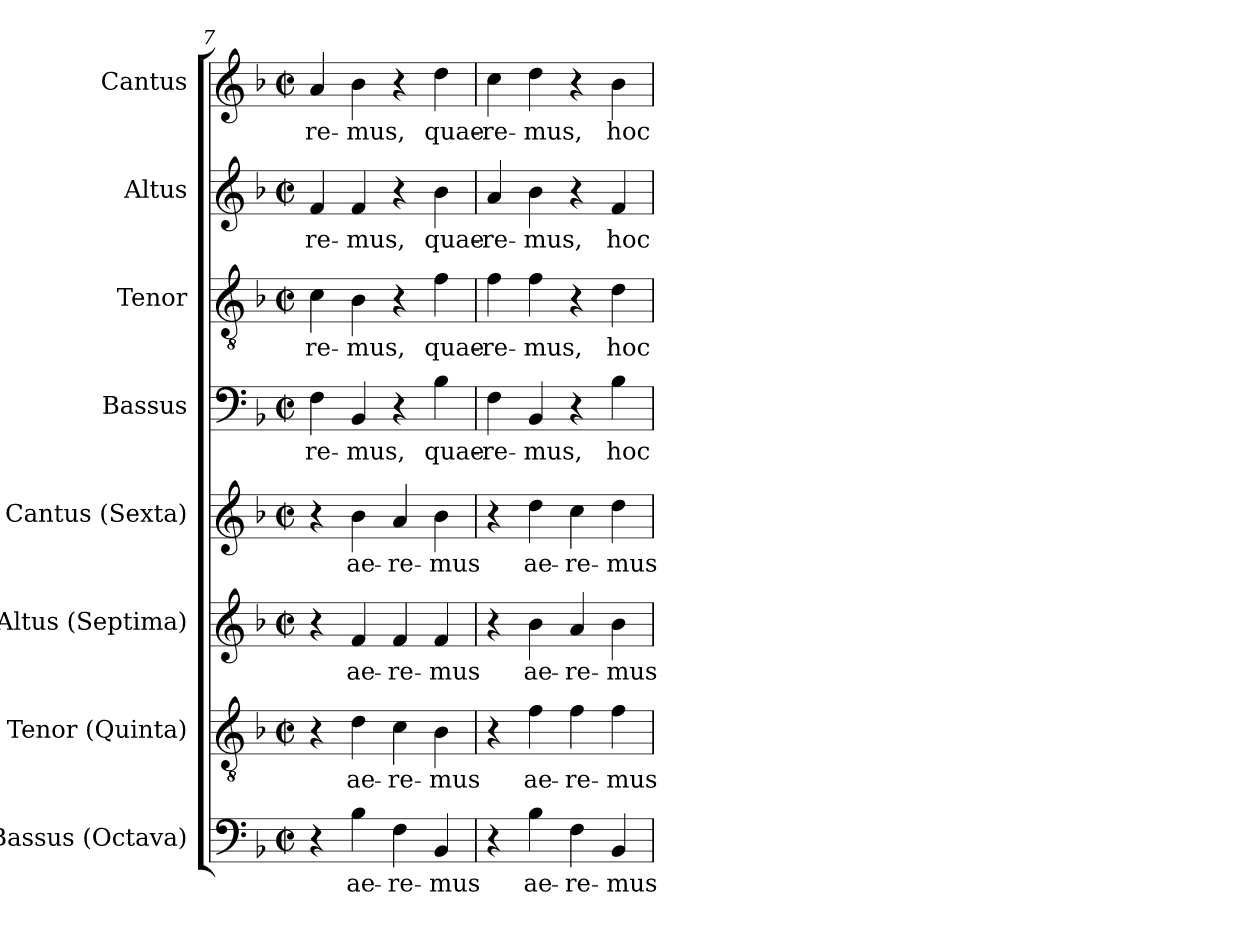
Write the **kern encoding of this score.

**kern	**text	**kern	**text	**kern	**text	**kern	**text	**kern	**text	**kern	**text	**kern	**text	**kern	**text
*part8	*part8	*part7	*part7	*part6	*part6	*part5	*part5	*part4	*part4	*part3	*part3	*part2	*part2	*part1	*part1
*staff8	*staff8	*staff7	*staff7	*staff6	*staff6	*staff5	*staff5	*staff4	*staff4	*staff3	*staff3	*staff2	*staff2	*staff1	*staff1
*I"Bassus (Octava)	*	*I"Tenor (Quinta)	*	*I"Altus (Septima)	*	*I"Cantus (Sexta)	*	*I"Bassus	*	*I"Tenor	*	*I"Altus	*	*I"Cantus	*
*I'B.	*	*I'T.	*	*I'A.	*	*I'S.	*	*I'B.	*	*I'T.	*	*I'A.	*	*I'S.	*
*clefF4	*	*clefGv2	*	*clefG2	*	*clefG2	*	*clefF4	*	*clefGv2	*	*clefG2	*	*clefG2	*
*	*	*ITrd7c12	*	*	*	*	*	*	*	*ITrd7c12	*	*	*	*	*
*k[b-]	*	*k[b-]	*	*k[b-]	*	*k[b-]	*	*k[b-]	*	*k[b-]	*	*k[b-]	*	*k[b-]	*
*F:	*	*F:	*	*F:	*	*F:	*	*F:	*	*F:	*	*F:	*	*F:	*
*M2/2	*	*M2/2	*	*M2/2	*	*M2/2	*	*M2/2	*	*M2/2	*	*M2/2	*	*M2/2	*
*met(c|)	*	*met(c|)	*	*met(c|)	*	*met(c|)	*	*met(c|)	*	*met(c|)	*	*met(c|)	*	*met(c|)	*
=7	=7	=7	=7	=7	=7	=7	=7	=7	=7	=7	=7	=7	=7	=7	=7
!	!	!	!	!	!	!	!	!	!LO:LY:b:color=#000000	!	!	!	!	!	!
!	!	!	!	!	!	!	!	!	!	!	!LO:LY:b:color=#000000	!	!	!	!
!	!	!	!	!	!	!	!	!	!	!	!	!	!LO:LY:b:color=#000000	!	!
!	!	!	!	!	!	!	!	!	!	!	!	!	!	!	!LO:LY:b:color=#000000
4r	.	4r	.	4r	.	4r	.	4Fi\	-re-	4Ci\	-re-	4fi/	-re-	4ai/	-re-
!	!LO:LY:b:color=#000000	!	!	!	!	!	!	!	!	!	!	!	!	!	!
!	!	!	!LO:LY:b:color=#000000	!	!	!	!	!	!	!	!	!	!	!	!
!	!	!	!	!	!LO:LY:b:color=#000000	!	!	!	!	!	!	!	!	!	!
!	!	!	!	!	!	!	!LO:LY:b:color=#000000	!	!	!	!	!	!	!	!
!	!	!	!	!	!	!	!	!	!LO:LY:b:color=#000000	!	!	!	!	!	!
!	!	!	!	!	!	!	!	!	!	!	!LO:LY:b:color=#000000	!	!	!	!
!	!	!	!	!	!	!	!	!	!	!	!	!	!LO:LY:b:color=#000000	!	!
!	!	!	!	!	!	!	!	!	!	!	!	!	!	!	!LO:LY:b:color=#000000
4B-i\	ae-	4Di\	ae-	4fi/	ae-	4b-i\	ae-	4BB-i/	-mus,	4BB-i\	-mus,	4fi/	-mus,	4b-i\	-mus,
!	!LO:LY:b:color=#000000	!	!	!	!	!	!	!	!	!	!	!	!	!	!
!	!	!	!LO:LY:b:color=#000000	!	!	!	!	!	!	!	!	!	!	!	!
!	!	!	!	!	!LO:LY:b:color=#000000	!	!	!	!	!	!	!	!	!	!
!	!	!	!	!	!	!	!LO:LY:b:color=#000000	!	!	!	!	!	!	!	!
4Fi\	-re-	4Ci\	-re-	4fi/	-re-	4ai/	-re-	4r	.	4r	.	4r	.	4r	.
!	!LO:LY:b:color=#000000	!	!	!	!	!	!	!	!	!	!	!	!	!	!
!	!	!	!LO:LY:b:color=#000000	!	!	!	!	!	!	!	!	!	!	!	!
!	!	!	!	!	!LO:LY:b:color=#000000	!	!	!	!	!	!	!	!	!	!
!	!	!	!	!	!	!	!LO:LY:b:color=#000000	!	!	!	!	!	!	!	!
!	!	!	!	!	!	!	!	!	!LO:LY:b:color=#000000	!	!	!	!	!	!
!	!	!	!	!	!	!	!	!	!	!	!LO:LY:b:color=#000000	!	!	!	!
!	!	!	!	!	!	!	!	!	!	!	!	!	!LO:LY:b:color=#000000	!	!
!	!	!	!	!	!	!	!	!	!	!	!	!	!	!	!LO:LY:b:color=#000000
4BB-i/	-mus	4BB-i\	-mus	4fi/	-mus	4b-i\	-mus	4B-i\	quae-	4Fi\	quae-	4b-i\	quae-	4ddi\	quae-
=8	=8	=8	=8	=8	=8	=8	=8	=8	=8	=8	=8	=8	=8	=8	=8
!	!	!	!	!	!	!	!	!	!LO:LY:b:color=#000000	!	!	!	!	!	!
!	!	!	!	!	!	!	!	!	!	!	!LO:LY:b:color=#000000	!	!	!	!
!	!	!	!	!	!	!	!	!	!	!	!	!	!LO:LY:b:color=#000000	!	!
!	!	!	!	!	!	!	!	!	!	!	!	!	!	!	!LO:LY:b:color=#000000
4r	.	4r	.	4r	.	4r	.	4Fi\	-re-	4Fi\	-re-	4ai/	-re-	4cci\	-re-
!	!LO:LY:b:color=#000000	!	!	!	!	!	!	!	!	!	!	!	!	!	!
!	!	!	!LO:LY:b:color=#000000	!	!	!	!	!	!	!	!	!	!	!	!
!	!	!	!	!	!LO:LY:b:color=#000000	!	!	!	!	!	!	!	!	!	!
!	!	!	!	!	!	!	!LO:LY:b:color=#000000	!	!	!	!	!	!	!	!
!	!	!	!	!	!	!	!	!	!LO:LY:b:color=#000000	!	!	!	!	!	!
!	!	!	!	!	!	!	!	!	!	!	!LO:LY:b:color=#000000	!	!	!	!
!	!	!	!	!	!	!	!	!	!	!	!	!	!LO:LY:b:color=#000000	!	!
!	!	!	!	!	!	!	!	!	!	!	!	!	!	!	!LO:LY:b:color=#000000
4B-i\	ae-	4Fi\	ae-	4b-i\	ae-	4ddi\	ae-	4BB-i/	-mus,	4Fi\	-mus,	4b-i\	-mus,	4ddi\	-mus,
!	!LO:LY:b:color=#000000	!	!	!	!	!	!	!	!	!	!	!	!	!	!
!	!	!	!LO:LY:b:color=#000000	!	!	!	!	!	!	!	!	!	!	!	!
!	!	!	!	!	!LO:LY:b:color=#000000	!	!	!	!	!	!	!	!	!	!
!	!	!	!	!	!	!	!LO:LY:b:color=#000000	!	!	!	!	!	!	!	!
4Fi\	-re-	4Fi\	-re-	4ai/	-re-	4cci\	-re-	4r	.	4r	.	4r	.	4r	.
!	!LO:LY:b:color=#000000	!	!	!	!	!	!	!	!	!	!	!	!	!	!
!	!	!	!LO:LY:b:color=#000000	!	!	!	!	!	!	!	!	!	!	!	!
!	!	!	!	!	!LO:LY:b:color=#000000	!	!	!	!	!	!	!	!	!	!
!	!	!	!	!	!	!	!LO:LY:b:color=#000000	!	!	!	!	!	!	!	!
!	!	!	!	!	!	!	!	!	!LO:LY:b:color=#000000	!	!	!	!	!	!
!	!	!	!	!	!	!	!	!	!	!	!LO:LY:b:color=#000000	!	!	!	!
!	!	!	!	!	!	!	!	!	!	!	!	!	!LO:LY:b:color=#000000	!	!
!	!	!	!	!	!	!	!	!	!	!	!	!	!	!	!LO:LY:b:color=#000000
4BB-i/	-mus	4Fi\	-mus	4b-i\	-mus	4ddi\	-mus	4B-i\	hoc	4Di\	hoc	4fi/	hoc	4b-i\	hoc
=	=	=	=	=	=	=	=	=	=	=	=	=	=	=	=
*-	*-	*-	*-	*-	*-	*-	*-	*-	*-	*-	*-	*-	*-	*-	*-
